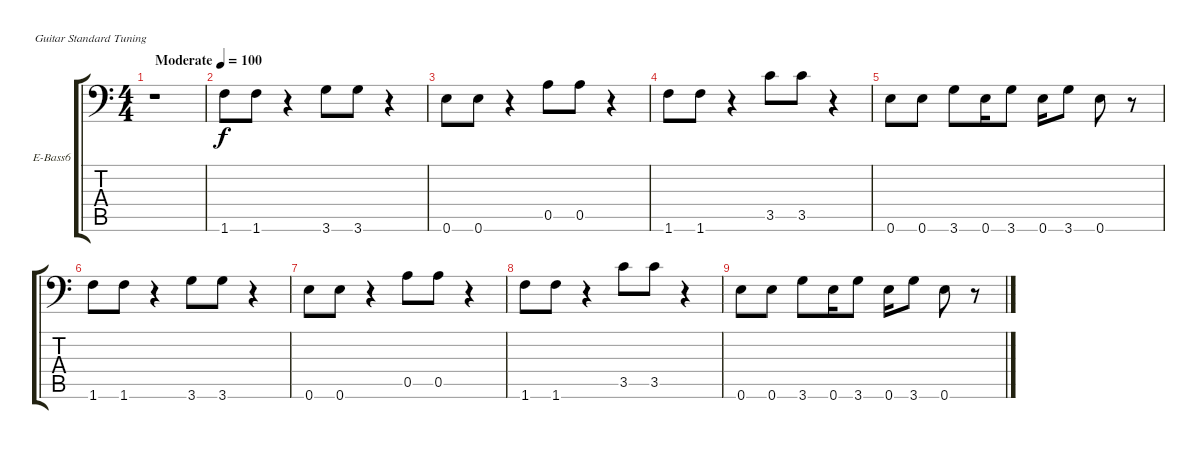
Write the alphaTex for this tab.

\bracketExtendMode groupsimilarinstruments
\firstSystemTrackNameOrientation horizontal
\otherSystemsTrackNameOrientation horizontal
\track ("E-Bass6" "E-Bass6") {instrument electricbassfinger}
\staff {score tabs}
\tuning (E4 B3 G3 D3 A2 E2)
\ts (4 4)
\beaming (8 2 2 2 2)
\tempo (100 "Moderate")
\clef f4
\ks c
r.1{dy f instrument electricbassfinger} |
1.6.8 1.6.8 r.4 3.6.8 3.6.8 r.4 |
0.6.8 0.6.8 r.4 0.5.8 0.5.8 r.4 |
1.6.8 1.6.8 r.4 3.5.8 3.5.8 r.4 |
0.6.8 0.6.8 3.6.8 0.6.16 3.6.8 0.6.16 3.6.8 0.6.8 r.8 |
1.6.8 1.6.8 r.4 3.6.8 3.6.8 r.4 |
0.6.8 0.6.8 r.4 0.5.8 0.5.8 r.4 |
1.6.8 1.6.8 r.4 3.5.8 3.5.8 r.4 |
0.6.8 0.6.8 3.6.8 0.6.16 3.6.8 0.6.16 3.6.8 0.6.8 r.8
